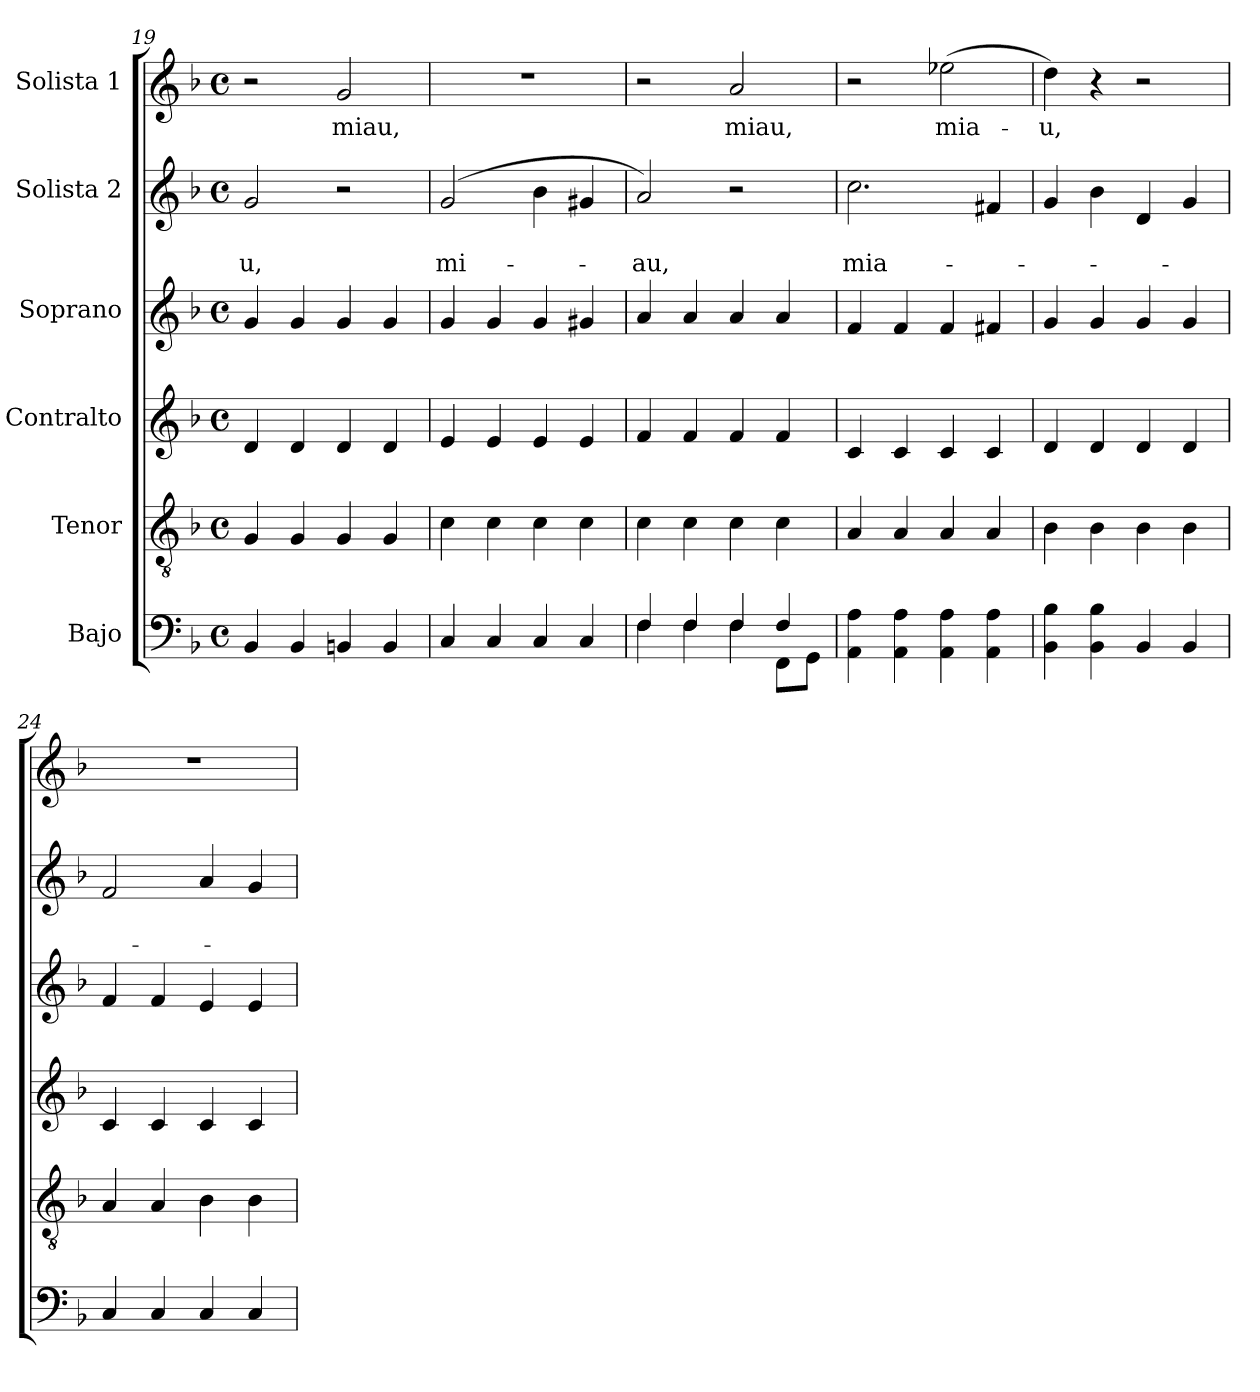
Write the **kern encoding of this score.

**kern	**kern	**kern	**kern	**kern	**text	**text	**kern	**text
*part6	*part5	*part4	*part3	*part2	*part2	*part2	*part1	*part1
*staff6	*staff5	*staff4	*staff3	*staff2	*staff2	*staff2	*staff1	*staff1
*I"Bajo	*I"Tenor	*I"Contralto	*I"Soprano	*I"Solista 2	*	*	*I"Solista 1	*
*clefF4	*clefGv2	*clefG2	*clefG2	*clefG2	*	*	*clefG2	*
*ITrd7c12	*	*	*	*	*	*	*	*
*k[b-]	*k[b-]	*k[b-]	*k[b-]	*k[b-]	*	*	*k[b-]	*
*F:	*F:	*F:	*F:	*F:	*	*	*F:	*
*M4/4	*M4/4	*M4/4	*M4/4	*M4/4	*	*	*M4/4	*
*met(c)	*met(c)	*met(c)	*met(c)	*met(c)	*	*	*met(c)	*
=19	=19	=19	=19	=19	=19	=19	=19	=19
!	!	!	!	!	!	!LO:LY:b	!	!
4BBB-/	4G/	4d/	4g/	2g/	.	-u,	2r	.
4BBB-/	4G/	4d/	4g/	.	.	.	.	.
!	!	!	!	!	!	!	!	!LO:LY:b
4BBBn/	4G/	4d/	4g/	2r	.	.	2g/	miau,
4BBB/	4G/	4d/	4g/	.	.	.	.	.
=20	=20	=20	=20	=20	=20	=20	=20	=20
!	!	!	!	!	!	!LO:LY:b	!	!
4CC/	4c\	4e/	4g/	(2g/	.	mi-	1r	.
4CC/	4c\	4e/	4g/	.	.	.	.	.
4CC/	4c\	4e/	4g/	4b-\	.	.	.	.
4CC/	4c\	4e/	4g#X/	4g#X/	.	.	.	.
!!LO:PB:g=z
=21	=21	=21	=21	=21	=21	=21	=21	=21
*^	*	*	*	*	*	*	*	*
!	!	!	!	!	!	!	!LO:LY:b	!	!
4FF/	4FF\	4c\	4f/	4a/	2a/)	.	-au,	2r	.
4FF/	4FF\	4c\	4f/	4a/	.	.	.	.	.
!	!	!	!	!	!	!	!	!	!LO:LY:b
4FF/	4FF\	4c\	4f/	4a/	2r	.	.	2a/	miau,
4FF/	8FFF\L	4c\	4f/	4a/	.	.	.	.	.
.	8GGG\J	.	.	.	.	.	.	.	.
=22	=22	=22	=22	=22	=22	=22	=22	=22	=22
!	!	!	!	!	!	!	!LO:LY:b	!	!
*v	*v	*	*	*	*	*	*	*	*
4AAA\ 4AA\	4A/	4c/	4f/	2.cc\	.	mia-	2r	.
4AAA\ 4AA\	4A/	4c/	4f/	.	.	.	.	.
!	!	!	!	!	!	!	!	!LO:LY:b
4AAA\ 4AA\	4A/	4c/	4f/	.	.	.	(>2ee-X\	mia-
4AAA\ 4AA\	4A/	4c/	4f#X/	4f#X/	.	.	.	.
=23	=23	=23	=23	=23	=23	=23	=23	=23
!	!	!	!	!	!	!	!	!LO:LY:b
4BBB-\ 4BB-\	4B-\	4d/	4g/	4g/	.	.	4dd\)	-u,
4BBB-\ 4BB-\	4B-\	4d/	4g/	4b-\	.	.	4r	.
4BBB-/	4B-\	4d/	4g/	4d/	.	.	2r	.
4BBB-/	4B-\	4d/	4g/	4g/	.	.	.	.
!!LO:LB:g=z
=24	=24	=24	=24	=24	=24	=24	=24	=24
4CC/	4A/	4c/	4f/	2f/	.	.	1r	.
4CC/	4A/	4c/	4f/	.	.	.	.	.
4CC/	4B-\	4c/	4e/	4a/	.	.	.	.
4CC/	4B-\	4c/	4e/	4g/	.	.	.	.
=	=	=	=	=	=	=	=	=
*-	*-	*-	*-	*-	*-	*-	*-	*-
